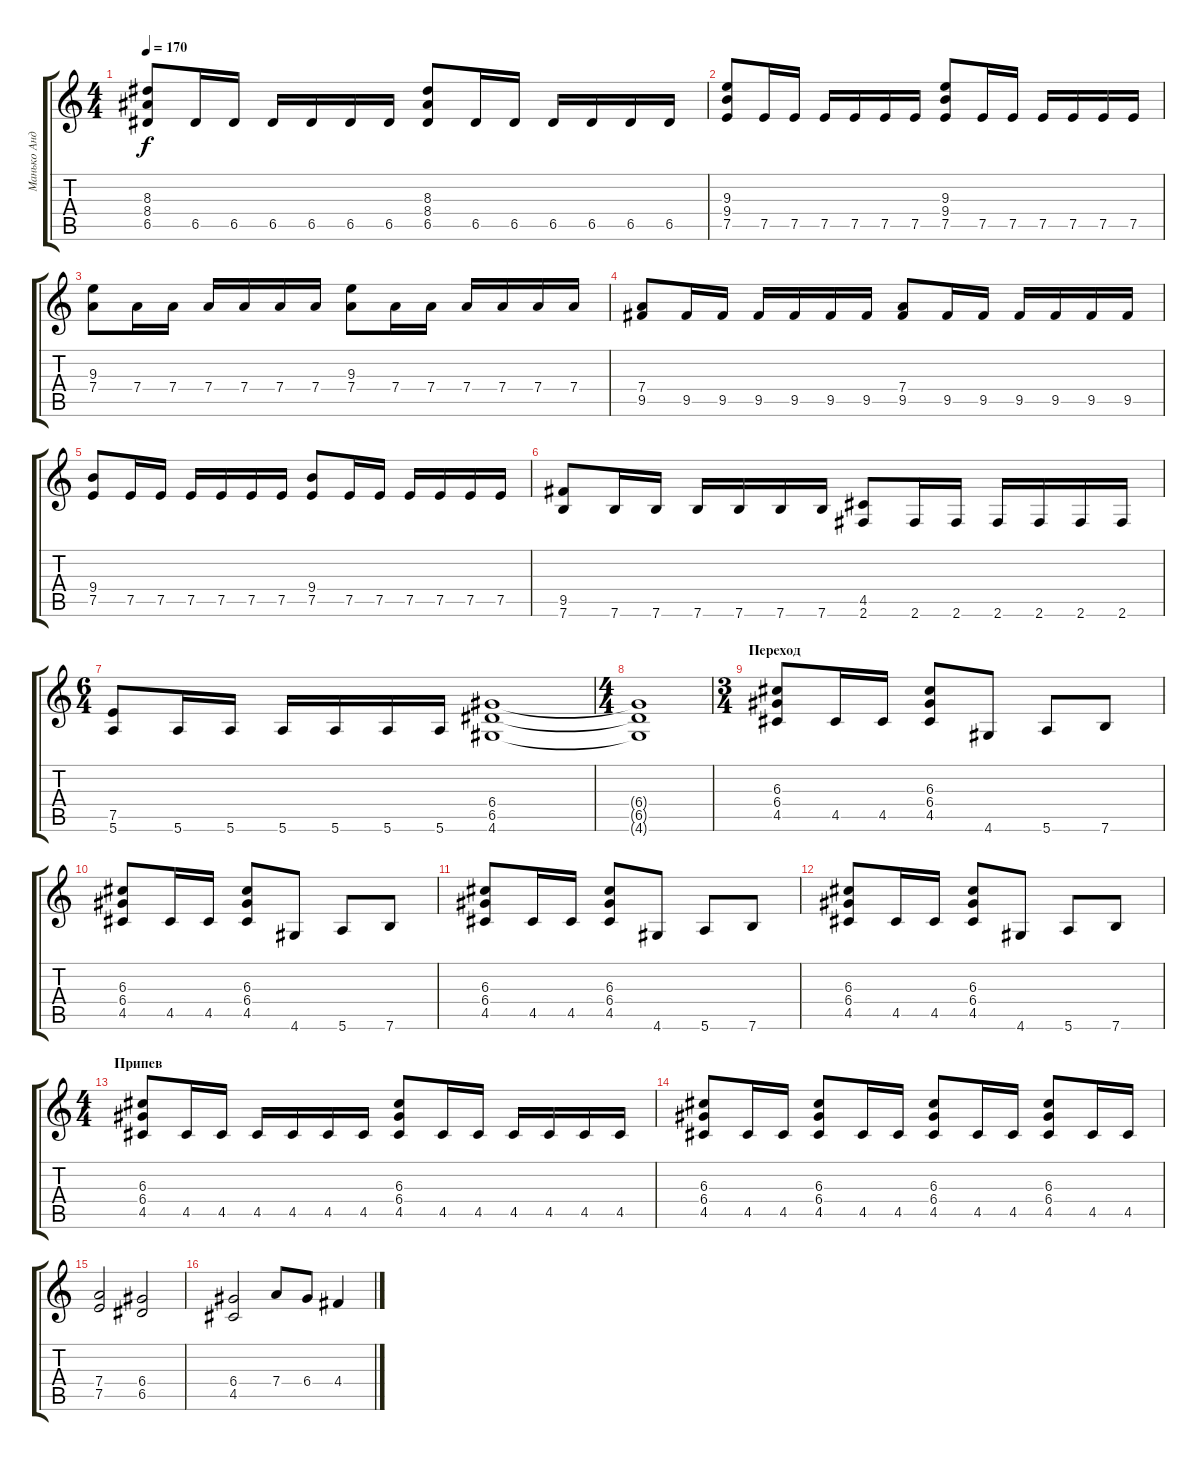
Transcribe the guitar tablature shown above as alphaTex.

\track ("Манько Андрей" "Манько Анд") {instrument distortionguitar}
\staff {score tabs}
\tuning (E4 B3 G3 D3 A2 E2) {hide}
\ts (4 4)
\tempo 170
\clef g2
\ks c
(8.3 8.4 6.5).8{dy f} 6.5.16 6.5.16 6.5.16 6.5.16 6.5.16 6.5.16 (8.3 8.4 6.5).8 6.5.16 6.5.16 6.5.16 6.5.16 6.5.16 6.5.16 |
(9.3 9.4 7.5).8 7.5.16 7.5.16 7.5.16 7.5.16 7.5.16 7.5.16 (9.3 9.4 7.5).8 7.5.16 7.5.16 7.5.16 7.5.16 7.5.16 7.5.16 |
(9.3 7.4).8 7.4.16 7.4.16 7.4.16 7.4.16 7.4.16 7.4.16 (9.3 7.4).8 7.4.16 7.4.16 7.4.16 7.4.16 7.4.16 7.4.16 |
(7.4 9.5).8 9.5.16 9.5.16 9.5.16 9.5.16 9.5.16 9.5.16 (7.4 9.5).8 9.5.16 9.5.16 9.5.16 9.5.16 9.5.16 9.5.16 |
(9.4 7.5).8 7.5.16 7.5.16 7.5.16 7.5.16 7.5.16 7.5.16 (9.4 7.5).8 7.5.16 7.5.16 7.5.16 7.5.16 7.5.16 7.5.16 |
(9.5 7.6).8 7.6.16 7.6.16 7.6.16 7.6.16 7.6.16 7.6.16 (4.5 2.6).8 2.6.16 2.6.16 2.6.16 2.6.16 2.6.16 2.6.16 |
\ts (6 4)
(7.5 5.6).8 5.6.16 5.6.16 5.6.16 5.6.16 5.6.16 5.6.16 (6.4 6.5 4.6).1 |
\ts (4 4)
(6.4{t} 6.5{t} 4.6{t}).1 |
\ts (3 4)
\section ("" "Переход")
(6.3 6.4 4.5).8 4.5.16 4.5.16 (6.3 6.4 4.5).8 4.6.8 5.6.8 7.6.8 |
(6.3 6.4 4.5).8 4.5.16 4.5.16 (6.3 6.4 4.5).8 4.6.8 5.6.8 7.6.8 |
(6.3 6.4 4.5).8 4.5.16 4.5.16 (6.3 6.4 4.5).8 4.6.8 5.6.8 7.6.8 |
(6.3 6.4 4.5).8 4.5.16 4.5.16 (6.3 6.4 4.5).8 4.6.8 5.6.8 7.6.8 |
\ts (4 4)
\section ("" "Припев")
(6.3 6.4 4.5).8 4.5.16 4.5.16 4.5.16 4.5.16 4.5.16 4.5.16 (6.3 6.4 4.5).8 4.5.16 4.5.16 4.5.16 4.5.16 4.5.16 4.5.16 |
(6.3 6.4 4.5).8 4.5.16 4.5.16 (6.3 6.4 4.5).8 4.5.16 4.5.16 (6.3 6.4 4.5).8 4.5.16 4.5.16 (6.3 6.4 4.5).8 4.5.16 4.5.16 |
(7.4 7.5).2 (6.4 6.5).2 |
(6.4 4.5).2 7.4.8 6.4.8 4.4.4
